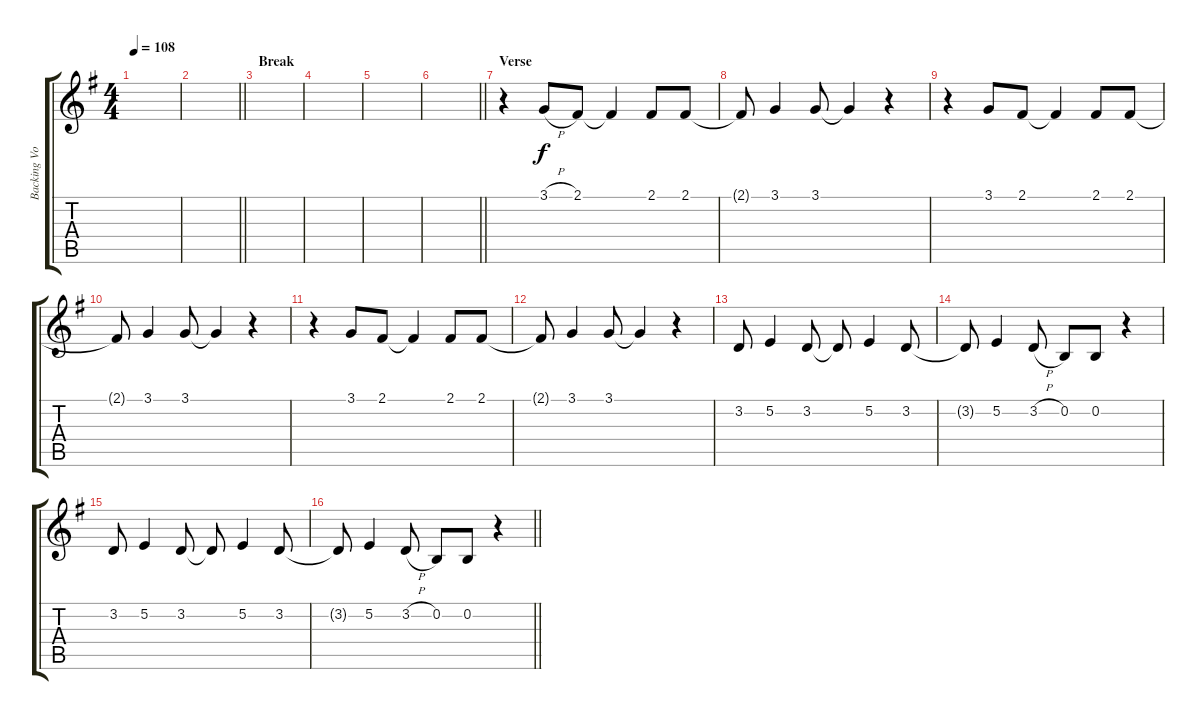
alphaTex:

\track ("Backing Vocals" "Backing Vo") {instrument sopranosax}
\staff {score tabs}
\tuning (E4 B3 G3 D3 A2 E2) {hide}
\ts (4 4)
\tempo 108
\clef g2
\ks g
|
\barLineRight lightlight
|
\section ("" "Break")
|
|
|
\barLineRight lightlight
|
\section ("" "Verse")
r.4 3.1{h}.8 2.1.8 2.1{t}.4 2.1.8 2.1.8 |
2.1{t}.8 3.1.4 3.1.8 3.1{t}.4 r.4 |
r.4 3.1.8 2.1.8 2.1{t}.4 2.1.8 2.1.8 |
2.1{t}.8 3.1.4 3.1.8 3.1{t}.4 r.4 |
r.4 3.1.8 2.1.8 2.1{t}.4 2.1.8 2.1.8 |
2.1{t}.8 3.1.4 3.1.8 3.1{t}.4 r.4 |
3.2.8 5.2.4 3.2.8 3.2{t}.8 5.2.4 3.2.8 |
3.2{t}.8 5.2.4 3.2{h}.8 0.2.8 0.2.8 r.4 |
3.2.8 5.2.4 3.2.8 3.2{t}.8 5.2.4 3.2.8 |
\barLineRight lightlight
3.2{t}.8 5.2.4 3.2{h}.8 0.2.8 0.2.8 r.4
